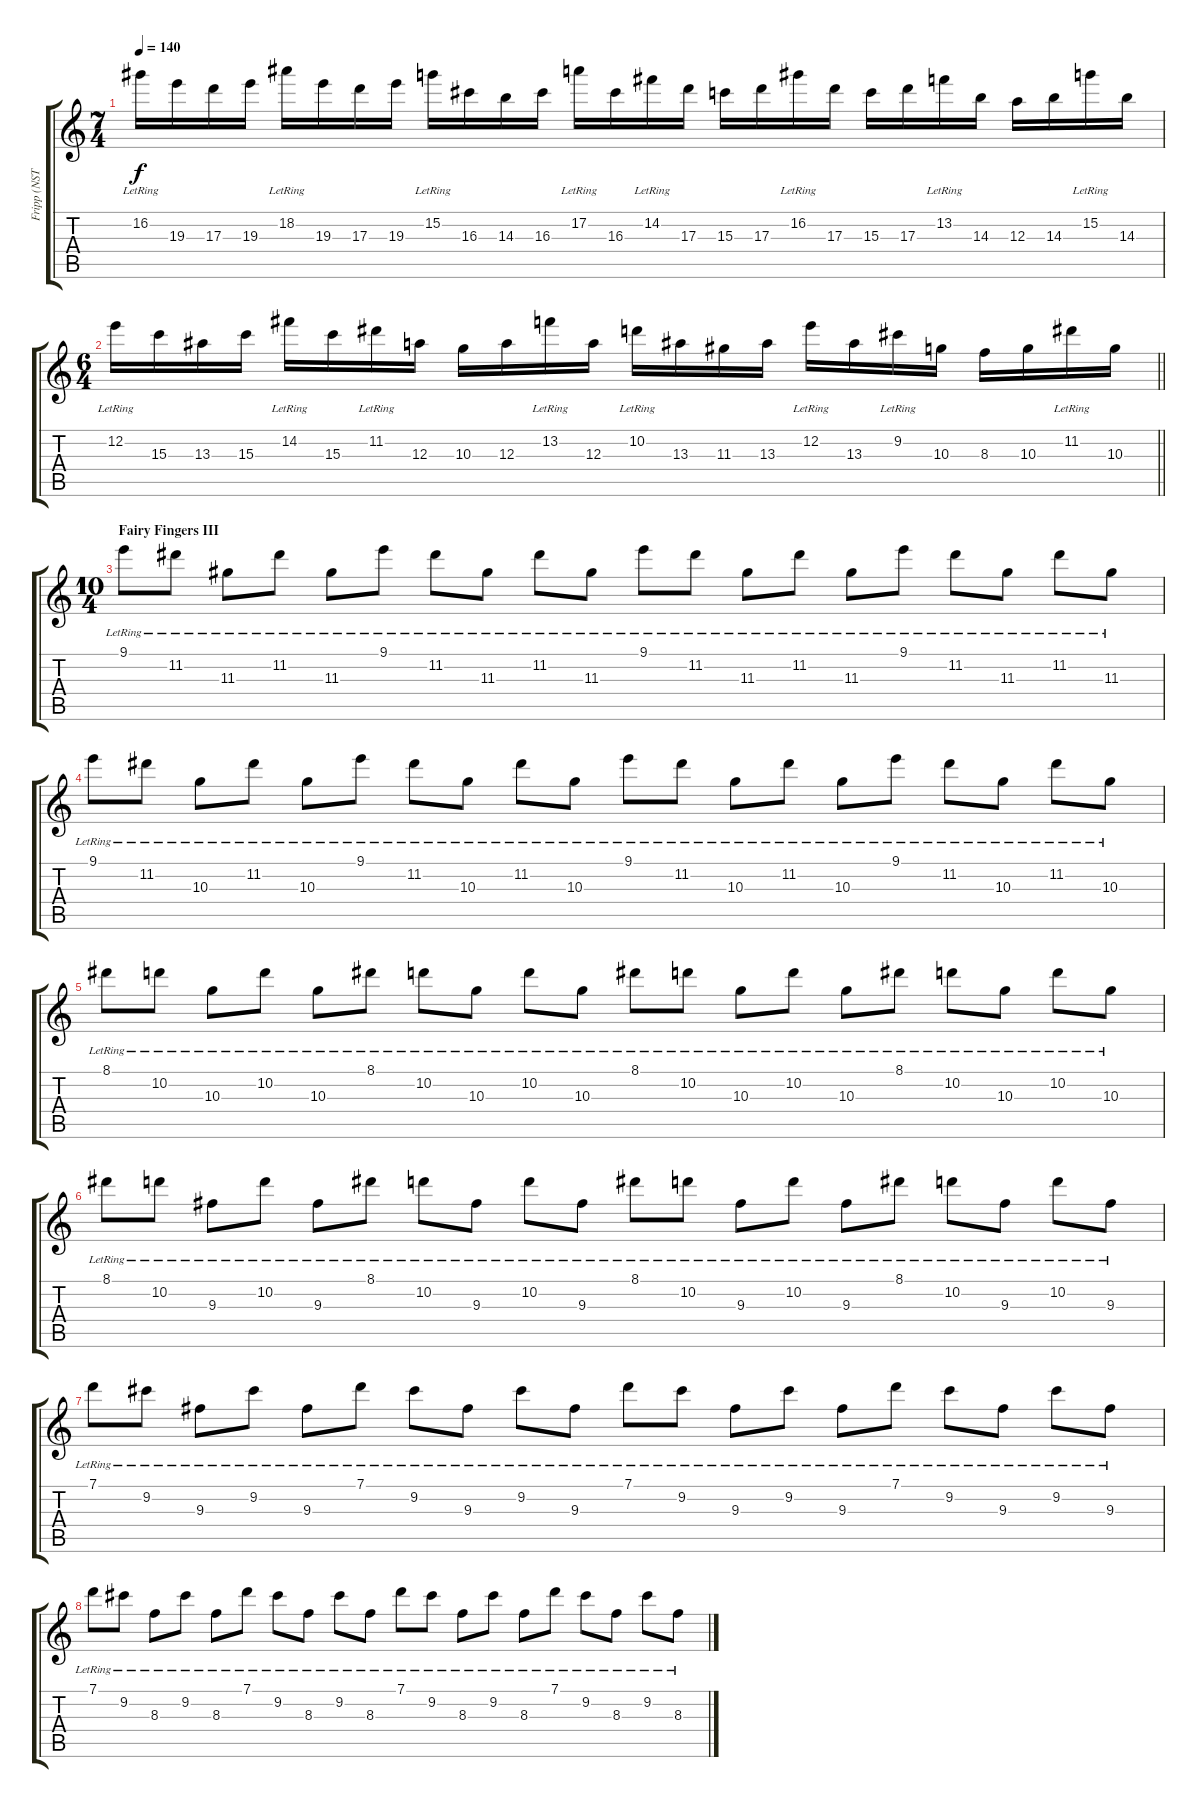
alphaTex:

\track ("Fripp (NST)" "Fripp (NST") {instrument electricguitarclean}
\staff {score tabs}
\tuning (G4 E4 A3 D3 G2 C2) {hide}
\ts (7 4)
\tempo 140
\clef g2
\ks c
16.2{lr}.16{dy f} 19.3.16 17.3.16 19.3.16 18.2{lr}.16 19.3.16 17.3.16 19.3.16 15.2{lr}.16 16.3.16 14.3.16 16.3.16 17.2{lr}.16 16.3.16 14.2{lr}.16 17.3.16 15.3.16 17.3.16 16.2{lr}.16 17.3.16 15.3.16 17.3.16 13.2{lr}.16 14.3.16 12.3.16 14.3.16 15.2{lr}.16 14.3.16 |
\ts (6 4)
\barLineRight lightlight
12.2{lr}.16 15.3.16 13.3.16 15.3.16 14.2{lr}.16 15.3.16 11.2{lr}.16 12.3.16 10.3.16 12.3.16 13.2{lr}.16 12.3.16 10.2{lr}.16 13.3.16 11.3.16 13.3.16 12.2{lr}.16 13.3.16 9.2{lr}.16 10.3.16 8.3.16 10.3.16 11.2{lr}.16 10.3.16 |
\ts (10 4)
\section ("" "Fairy Fingers III")
9.1{lr}.8 11.2{lr}.8 11.3{lr}.8 11.2{lr}.8 11.3{lr}.8 9.1{lr}.8 11.2{lr}.8 11.3{lr}.8 11.2{lr}.8 11.3{lr}.8 9.1{lr}.8 11.2{lr}.8 11.3{lr}.8 11.2{lr}.8 11.3{lr}.8 9.1{lr}.8 11.2{lr}.8 11.3{lr}.8 11.2{lr}.8 11.3{lr}.8 |
9.1{lr}.8 11.2{lr}.8 10.3{lr}.8 11.2{lr}.8 10.3{lr}.8 9.1{lr}.8 11.2{lr}.8 10.3{lr}.8 11.2{lr}.8 10.3{lr}.8 9.1{lr}.8 11.2{lr}.8 10.3{lr}.8 11.2{lr}.8 10.3{lr}.8 9.1{lr}.8 11.2{lr}.8 10.3{lr}.8 11.2{lr}.8 10.3{lr}.8 |
8.1{lr}.8 10.2{lr}.8 10.3{lr}.8 10.2{lr}.8 10.3{lr}.8 8.1{lr}.8 10.2{lr}.8 10.3{lr}.8 10.2{lr}.8 10.3{lr}.8 8.1{lr}.8 10.2{lr}.8 10.3{lr}.8 10.2{lr}.8 10.3{lr}.8 8.1{lr}.8 10.2{lr}.8 10.3{lr}.8 10.2{lr}.8 10.3{lr}.8 |
8.1{lr}.8 10.2{lr}.8 9.3{lr}.8 10.2{lr}.8 9.3{lr}.8 8.1{lr}.8 10.2{lr}.8 9.3{lr}.8 10.2{lr}.8 9.3{lr}.8 8.1{lr}.8 10.2{lr}.8 9.3{lr}.8 10.2{lr}.8 9.3{lr}.8 8.1{lr}.8 10.2{lr}.8 9.3{lr}.8 10.2{lr}.8 9.3{lr}.8 |
7.1{lr}.8 9.2{lr}.8 9.3{lr}.8 9.2{lr}.8 9.3{lr}.8 7.1{lr}.8 9.2{lr}.8 9.3{lr}.8 9.2{lr}.8 9.3{lr}.8 7.1{lr}.8 9.2{lr}.8 9.3{lr}.8 9.2{lr}.8 9.3{lr}.8 7.1{lr}.8 9.2{lr}.8 9.3{lr}.8 9.2{lr}.8 9.3{lr}.8 |
7.1{lr}.8 9.2{lr}.8 8.3{lr}.8 9.2{lr}.8 8.3{lr}.8 7.1{lr}.8 9.2{lr}.8 8.3{lr}.8 9.2{lr}.8 8.3{lr}.8 7.1{lr}.8 9.2{lr}.8 8.3{lr}.8 9.2{lr}.8 8.3{lr}.8 7.1{lr}.8 9.2{lr}.8 8.3{lr}.8 9.2{lr}.8 8.3{lr}.8
